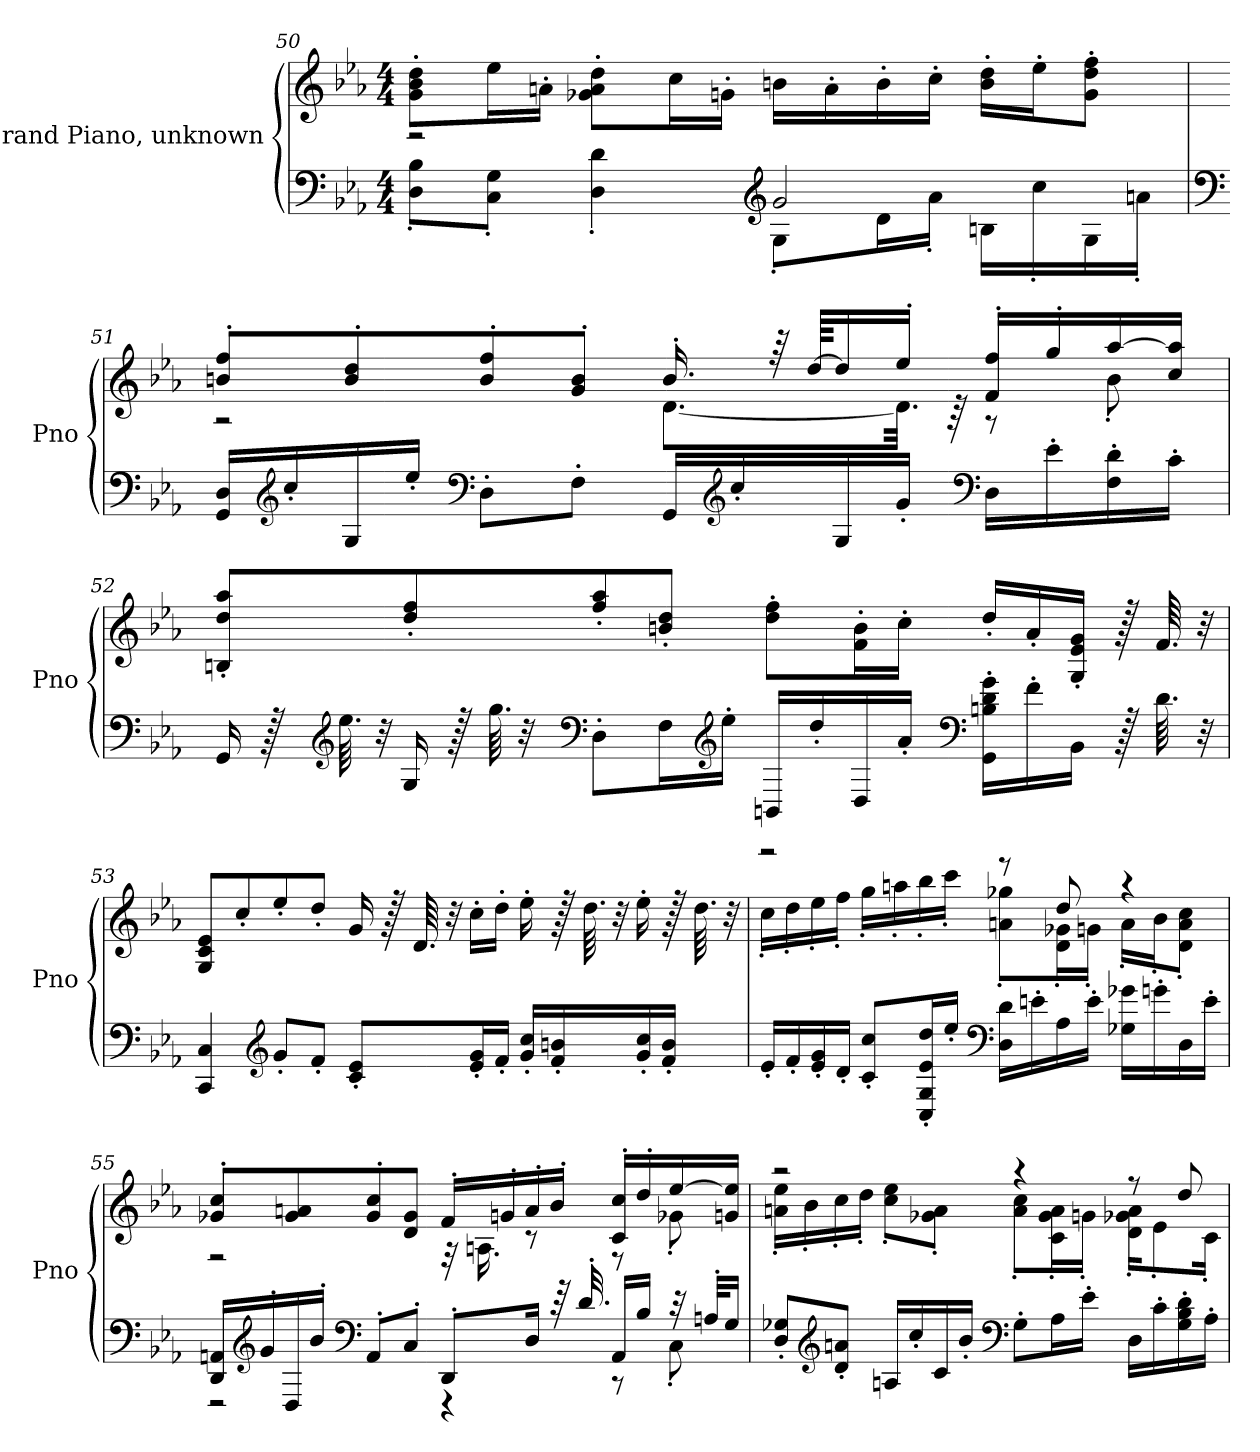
**kern	**kern
*part1	*part1
*staff2	*staff1
*I"Grand Piano, unknown	*
*I'Pno	*
*clefF4	*clefG2
*k[b-e-a-]	*k[b-e-a-]
*M4/4	*M4/4
=50	=50
*^	*
2r	8D\' 8B-\'L	8g\' 8b-\' 8dd\'L
.	8C\' 8G\'J	16ee-\L
.	.	16an'\JJ
.	4D\' 4d\'	8g-X\' 8a\' 8dd\'L
.	.	16cc\L
.	.	16gn'\JJ
*clefG2	*	*
2g/	8G'\L	16bn\LL
.	.	16a'\
.	16d\L	16b'\
.	16a-'\JJ	16cc'\JJ
.	16Bn\LL	16b\' 16dd\'LL
.	16cc'\	16ee-'\J
.	16G\	8g\' 8dd\' 8ff\'J
.	16an'\JJ	.
*v	*v	*
!!LO:LB:g=z
=51	=51
*clefF4	*
*	*^
16GG/ 16D/LL	8bn/' 8ff/'L	2r
*clefG2	*	*
16cc'/	.	.
16G/	8b/' 8dd/'	.
16ee-'/JJ	.	.
*clefF4	*	*
8D'\L	8b/' 8ff/'	.
8F'\J	8g/' 8b/'J	.
16GG/LL	16.b'/	[8.d\L
*clefG2	*	*
16cc'/	.	.
.	64r	.
.	[64dd/KKLL	.
16G/	16dd/]	.
16g'/JJ	16ee-'/JJ	32.d\Jkk]
.	.	64r
*clefF4	*	*
16D\LL	16f/' 16ff/'LL	8r
16e-'\	16gg'/	.
16F\' 16d\'	[16aa-/	8b'\
16c'\JJ	16cc/ 16aa-/]JJ	.
*	*v	*v
!!LO:LB:g=z
=52	=52
16GG/	8Bn/' 8dd/' 8aa-/'L
128r	.
*clefG2	*
64.ee-\	.
32r	.
16G/	8dd/' 8ff/'
128r	.
64.gg\	.
32r	.
*clefF4	*
8D'\L	8ff/' 8aa-/'
16F\L	8bn/' 8dd/'J
*clefG2	*
16ee-'\JJ	.
16BBn/LL	8dd\' 8ff\'L
16dd'/	.
16D/	16f\' 16b\'L
16a-'/JJ	16cc'\JJ
*clefF4	*
16GG\' 16Bn\' 16d\' 16g\'LL	16dd'/LL
16f'\	16a-'/
16BB\JJ	16G/' 16e-/' 16g/'JJ
128r	128r
64.d\	64.f/
32r	32r
!!LO:LB:g=z
=53	=53
4CC/ 4C/	8G/ 8c/ 8e-/L
.	8cc'/
*clefG2	*
8g'/L	8ee-'/
8f'/J	8dd'/J
8c/' 8e-/'L	16g/
.	128r
.	64.d/
.	32r
16e-/' 16g/'L	16cc'\LL
16f'/JJ	16dd'\JJ
16g/' 16cc/'LL	16ee-'\
16f/' 16bn/'	128r
.	64.dd\
.	32r
16g/' 16cc/'	16ee-'\
16f/' 16b/'JJ	128r
.	64.dd\
.	32r
=54	=54
*	*^
16e-'/LL	2r	16cc'\LL
16f'/	.	16dd'\
16e-/' 16g/'	.	16ee-'\
16d'/JJ	.	16ff'\JJ
8c/' 8cc/'L	.	16gg'\LL
.	.	16aan'\
16C/' 16G/' 16e-/' 16dd/'L	.	16bb-'\
16ee-'/JJ	.	16ccc'\JJ
*clefF4	*	*
16D\ 16d\LL	8r	8an\' 8gg-X\'L
16en'\	.	.
16A-\	8dd/	16d\' 16g-X\'L
16e'\JJ	.	16gn'\JJ
16G-X\ 16g-X\LL	4r	16a'\LL
16gn'\	.	16b-'\J
16D\	.	8d\' 8a\' 8cc\'J
16e'\JJ	.	.
!!LO:LB:g=z	!!
=55	=55	=55
*^	*	*
16DD/ 16AAn/LL	2r	8g-X/' 8cc/'L	2r
*clefG2	*	*	*
16g'/	.	.	.
16D/	.	8g-/ 8an/	.
16b-'/JJ	.	.	.
*clefF4	*	*	*
8AA'/L	.	8g-/' 8cc/'	.
8C'/J	.	8d/ 8g-/J	.
8DD'/L	4r	16f'/LL	32r
.	.	.	16.An\
.	.	16gn'/	.
16D/Jk	.	16a'/	8r
64r	.	16b-'/JJ	.
32.d'/	.	.	.
16AA/LL	8r	16c/' 16cc/'LL	8r
16B-/JJ	.	16dd'/	.
32r	8C'\	[16ee-/	8g-X'\
32An'/KLL	.	.	.
16G/JJ	.	16gn/ 16ee-/]JJ	.
*v	*v	*	*
!!LO:PB:g=z	!!
=56	=56	=56
8D/' 8G-X/'L	2r	16an\' 16ee-\'LL
.	.	16b-'\
*clefG2	*	*
8d/' 8an/'J	.	16cc'\
.	.	16dd'\JJ
16An/LL	.	8cc\' 8ee-\'L
16cc'/	.	.
16c/	.	8g-X\' 8a\'J
16b-'/JJ	.	.
*clefF4	*	*
8G-'\L	4r	8a\' 8cc\'L
16A\L	.	16c\' 16g-\' 16a\'L
16e-'\JJ	.	16gn'\JJ
16D\LL	8r	16d\' 16g-X\' 16a\'KL
16c'\	.	8e-'\
16G-\' 16B-\' 16d\'	8dd/	.
16A'\JJ	.	16c'\Jk
*	*v	*v
=	=
*-	*-
